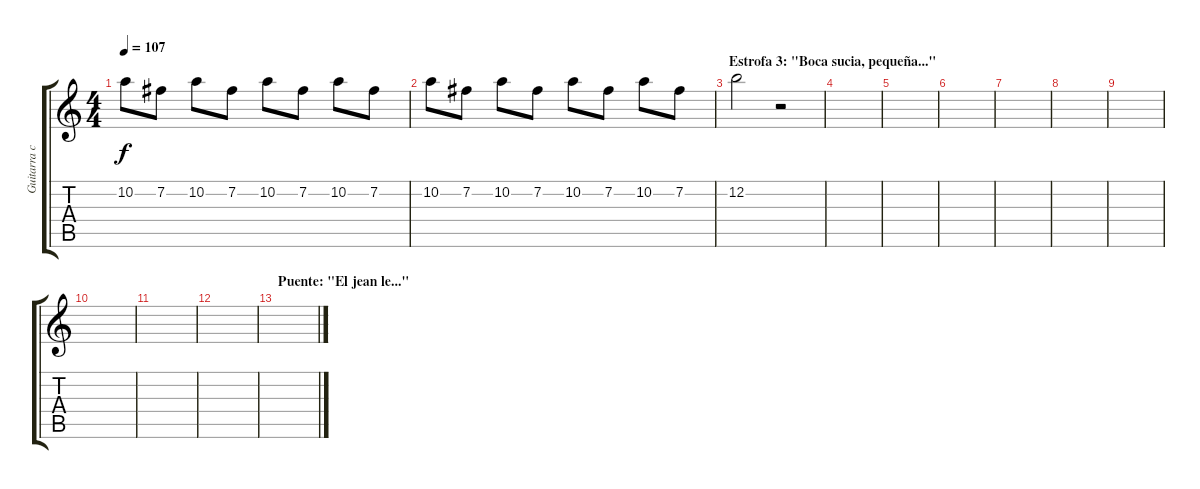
\track ("Guitarra c/distorsion" "Guitarra c") {instrument distortionguitar}
\staff {score tabs}
\tuning (E4 B3 G3 D3 A2 E2) {hide}
\ts (4 4)
\tempo 107
\clef g2
\ks c
10.2.8{dy f} 7.2.8 10.2.8 7.2.8 10.2.8 7.2.8 10.2.8 7.2.8 |
10.2.8 7.2.8 10.2.8 7.2.8 10.2.8 7.2.8 10.2.8 7.2.8 |
\section ("" "Estrofa 3: \"Boca sucia, pequeña...\"")
12.2.2 r.2 |
|
|
|
|
|
|
|
|
|
\section ("" "Puente: \"El jean le...\"")
